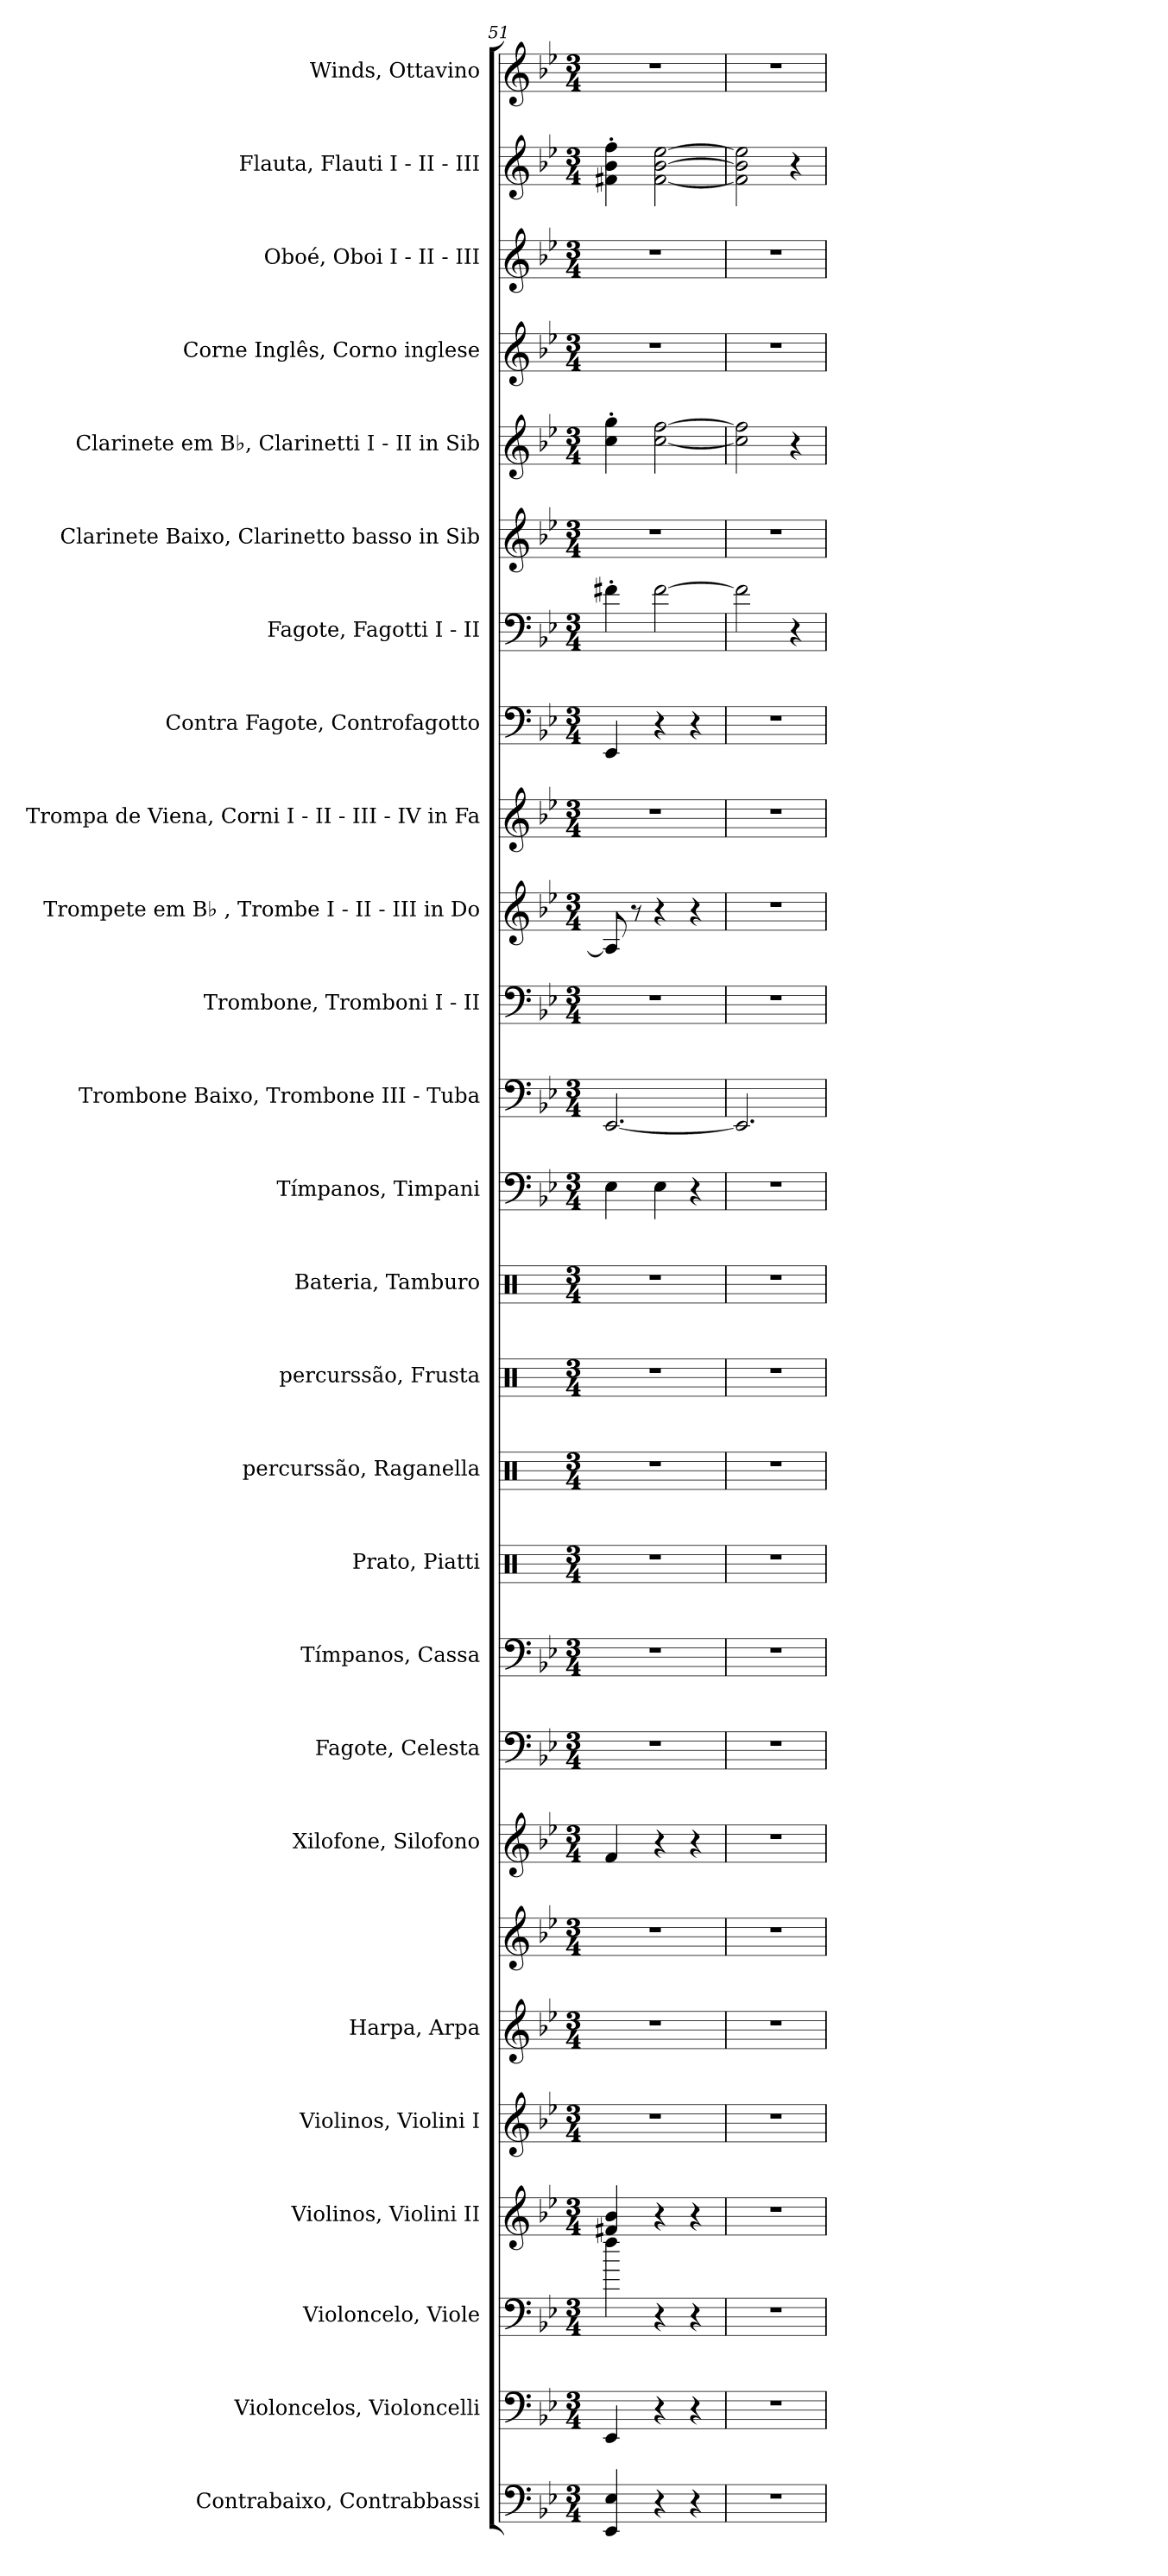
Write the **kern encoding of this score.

**kern	**kern	**kern	**kern	**kern	**kern	**kern	**kern	**kern	**kern	**kern	**kern	**kern	**kern	**kern	**kern	**kern	**kern	**kern	**kern	**kern	**kern	**kern	**kern	**kern	**kern	**kern
*part26	*part25	*part24	*part23	*part22	*part21	*part21	*part20	*part19	*part18	*part17	*part16	*part15	*part14	*part13	*part12	*part11	*part10	*part9	*part8	*part7	*part6	*part5	*part4	*part3	*part2	*part1
*staff27	*staff26	*staff25	*staff24	*staff23	*staff22	*staff21	*staff20	*staff19	*staff18	*staff17	*staff16	*staff15	*staff14	*staff13	*staff12	*staff11	*staff10	*staff9	*staff8	*staff7	*staff6	*staff5	*staff4	*staff3	*staff2	*staff1
*I"Contrabaixo, Contrabbassi	*I"Violoncelos, Violoncelli	*I"Violoncelo, Viole	*I"Violinos, Violini II	*I"Violinos, Violini I	*I"Harpa, Arpa	*	*I"Xilofone, Silofono	*I"Fagote, Celesta	*I"Tímpanos, Cassa	*I"Prato, Piatti	*I"percurssão, Raganella	*I"percurssão, Frusta	*I"Bateria, Tamburo	*I"Tímpanos, Timpani	*I"Trombone Baixo, Trombone III - Tuba	*I"Trombone, Tromboni I - II	*I"Trompete em B♭ , Trombe I - II - III in Do	*I"Trompa de Viena, Corni I - II - III - IV in Fa	*I"Contra Fagote, Controfagotto	*I"Fagote, Fagotti I - II	*I"Clarinete Baixo, Clarinetto basso in Sib	*I"Clarinete em B♭, Clarinetti I - II in Sib	*I"Corne Inglês, Corno inglese	*I"Oboé, Oboi I - II - III	*I"Flauta, Flauti I - II - III	*I"Winds, Ottavino
*I'Cb.	*I'Vcs.	*I'Vc.	*I'Vno.	*I'Vno.	*I'Hpa.	*	*I'Xil.	*I'Fg.	*	*I'Prt.	*I'Perc.	*I'Perc.	*	*I'Timp.	*I'Tbn. B.	*I'Tbn.	*I'Tp. B♭	*	*I'Ct. Fg.	*I'Fg.	*I'Cl. B.	*I'Cl. B♭	*I'C. I.	*I'Ob.	*I'Fl.	*I'Wi.
*clefF4	*clefF4	*clefF4	*clefG2	*clefG2	*clefG2	*clefG2	*clefG2	*clefF4	*clefF4	*clefX	*clefX	*clefX	*clefX	*clefF4	*clefF4	*clefF4	*clefG2	*clefG2	*clefF4	*clefF4	*clefG2	*clefG2	*clefG2	*clefG2	*clefG2	*clefG2
*ITrd7c12	*	*	*	*	*	*	*ITrd-7c-12	*	*	*	*	*	*	*	*	*	*ITrd1c2	*ITrd4c7	*ITrd7c12	*	*ITrd1c2	*ITrd1c2	*ITrd4c7	*	*	*
*k[b-e-]	*k[b-e-]	*k[b-e-]	*k[b-e-]	*k[b-e-]	*k[b-e-]	*k[b-e-]	*k[b-e-]	*k[b-e-]	*k[b-e-]	*k[]	*k[]	*k[]	*k[]	*k[b-e-]	*k[b-e-]	*k[b-e-]	*k[b-e-a-d-]	*k[b-e-a-]	*k[b-e-]	*k[b-e-]	*k[b-e-a-d-]	*k[b-e-a-d-]	*k[b-e-a-]	*k[b-e-]	*k[b-e-]	*k[b-e-]
*M3/4	*M3/4	*M3/4	*M3/4	*M3/4	*M3/4	*M3/4	*M3/4	*M3/4	*M3/4	*M3/4	*M3/4	*M3/4	*M3/4	*M3/4	*M3/4	*M3/4	*M3/4	*M3/4	*M3/4	*M3/4	*M3/4	*M3/4	*M3/4	*M3/4	*M3/4	*M3/4
=51	=51	=51	=51	=51	=51	=51	=51	=51	=51	=51	=51	=51	=51	=51	=51	=51	=51	=51	=51	=51	=51	=51	=51	=51	=51	=51
4EEE-/ 4EE-/	4EE-/	4ff\	4f#X/ 4b-/	2.r	2.r	2.r	4ff/	2.r	2.r	2.r	2.r	2.r	2.r	4E-\	[2.EE-/	2.r	8G-/]	2.r	4EEE-/	4f#X'\	2.r	4b-\' 4ff\'	2.r	2.r	4f#X\' 4b-\' 4ff\'	2.r
.	.	.	.	.	.	.	.	.	.	.	.	.	.	.	.	.	8r	.	.	.	.	.	.	.	.	.
4r	4r	4r	4r	.	.	.	4r	.	.	.	.	.	.	4E-\	.	.	4r	.	4r	[2f#\	.	[2b-\ [2ee-\	.	.	[2f#\ [2b-\ [2ee-\	.
4r	4r	4r	4r	.	.	.	4r	.	.	.	.	.	.	4r	.	.	4r	.	4r	.	.	.	.	.	.	.
=52	=52	=52	=52	=52	=52	=52	=52	=52	=52	=52	=52	=52	=52	=52	=52	=52	=52	=52	=52	=52	=52	=52	=52	=52	=52	=52
2.r	2.r	2.r	2.r	2.r	2.r	2.r	2.r	2.r	2.r	2.r	2.r	2.r	2.r	2.r	2.EE-/]	2.r	2.r	2.r	2.r	2f#\]	2.r	2b-\] 2ee-\]	2.r	2.r	2f#\] 2b-\] 2ee-\]	2.r
.	.	.	.	.	.	.	.	.	.	.	.	.	.	.	.	.	.	.	.	4r	.	4r	.	.	4r	.
=	=	=	=	=	=	=	=	=	=	=	=	=	=	=	=	=	=	=	=	=	=	=	=	=	=	=
*-	*-	*-	*-	*-	*-	*-	*-	*-	*-	*-	*-	*-	*-	*-	*-	*-	*-	*-	*-	*-	*-	*-	*-	*-	*-	*-
